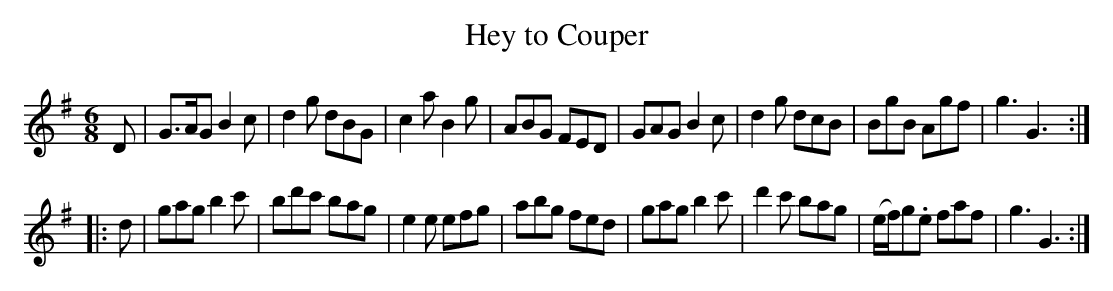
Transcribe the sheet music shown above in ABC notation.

X:1
T:Hey to Couper
M:6/8
K:G major
D|\
G>AG B2c| d2g dBG| c2a B2g| ABG FED|\
GAG B2c| d2g dcB| BgB Agf| g3 G3::
d|\
gag b2c'| bd'c' bag| e2e efg| abg fed| \
gag b2c'| d'2c' bag| (e/f/)g.e faf| g3 G3:|
